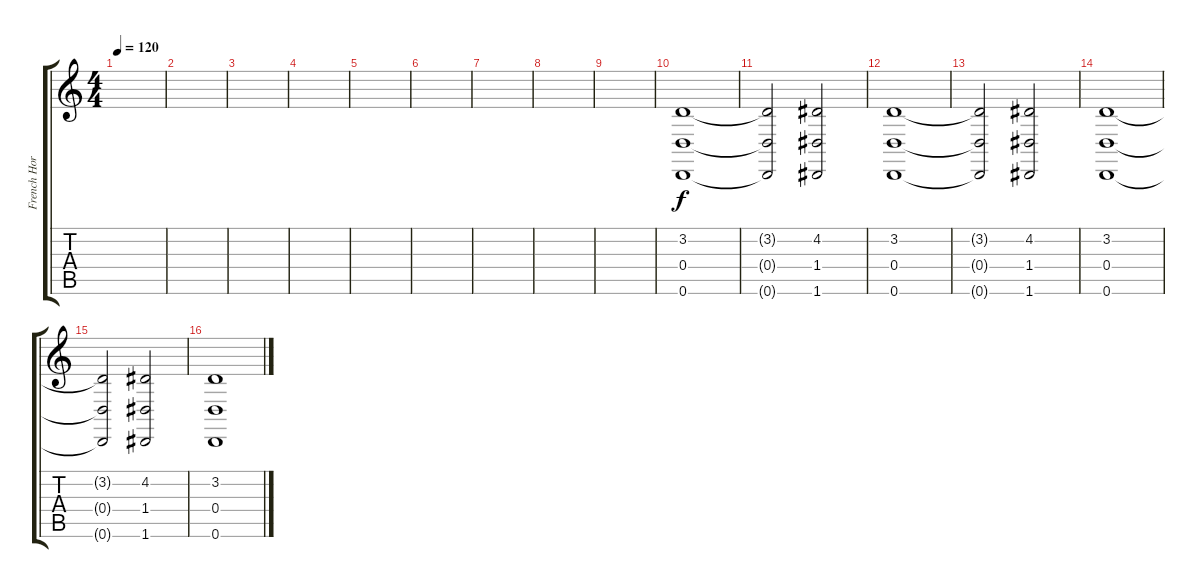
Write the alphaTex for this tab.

\track ("French Horn" "French Hor") {instrument frenchhorn}
\staff {score tabs}
\tuning (E4 B3 G3 D3 A2 D2) {hide}
\ts (4 4)
\tempo 120
\clef g2
\ks c
|
|
|
|
|
|
|
|
|
(3.2 0.4 0.6).1 |
(3.2{t} 0.4{t} 0.6{t}).2 (4.2 1.4 1.6).2 |
(3.2 0.4 0.6).1 |
(3.2{t} 0.4{t} 0.6{t}).2 (4.2 1.4 1.6).2 |
(3.2 0.4 0.6).1 |
(3.2{t} 0.4{t} 0.6{t}).2 (4.2 1.4 1.6).2 |
(3.2 0.4 0.6).1
